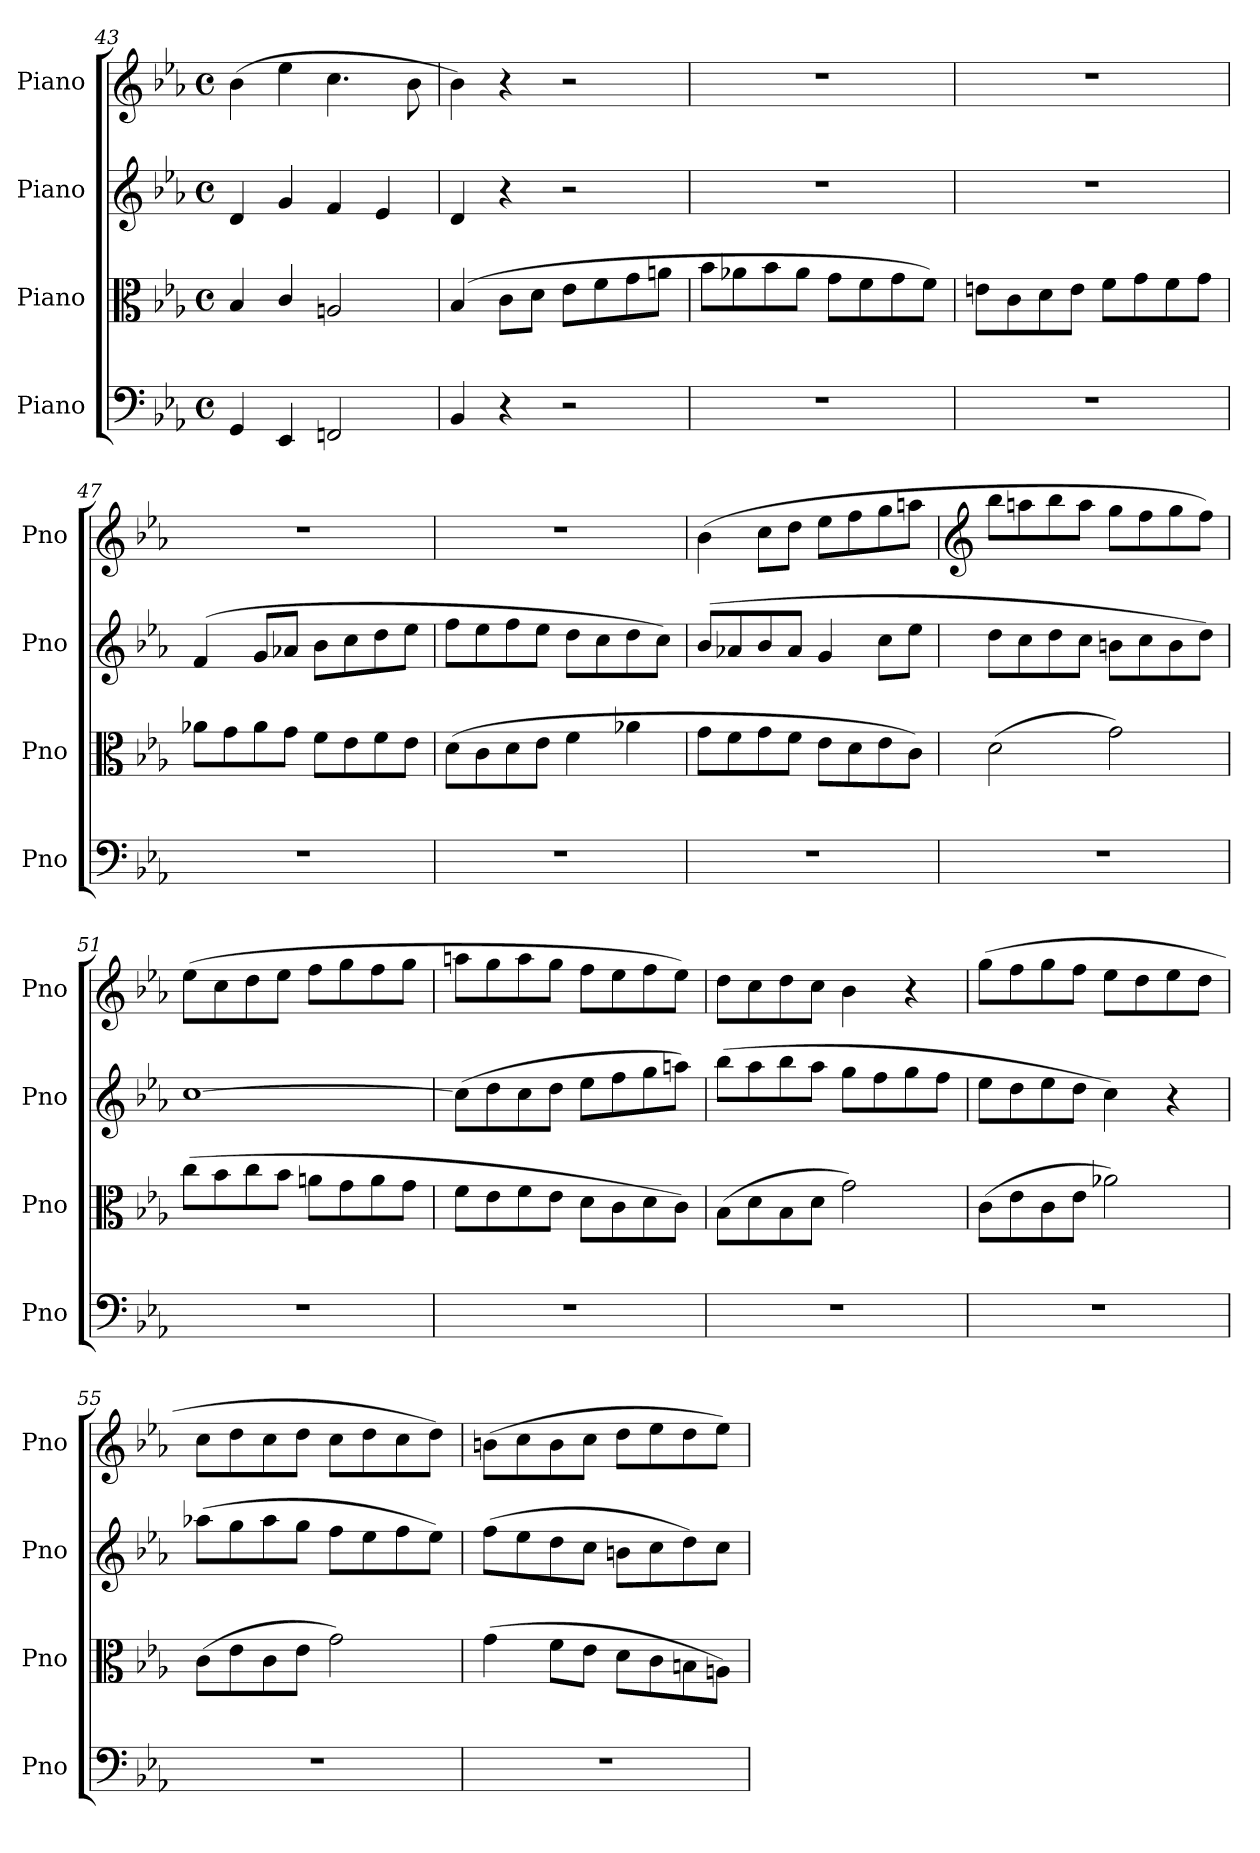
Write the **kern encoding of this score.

**kern	**kern	**kern	**kern
*part4	*part3	*part2	*part1
*staff4	*staff3	*staff2	*staff1
*I"Piano	*I"Piano	*I"Piano	*I"Piano
*I'Pno	*I'Pno	*I'Pno	*I'Pno
*clefF4	*clefC3	*clefG2	*clefG2
*k[b-e-a-]	*k[b-e-a-]	*k[b-e-a-]	*k[b-e-a-]
*M4/4	*M4/4	*M4/4	*M4/4
*met(c)	*met(c)	*met(c)	*met(c)
=43	=43	=43	=43
4GG/	4B-/	4d/	(4b-\
4EE-/	4c/	4g/	4ee-\
2FFn/	2An/	4f/	4.cc\
.	.	4e-/	.
.	.	.	8b-\
=44	=44	=44	=44
4BB-/	(4B-/	4d/	4b-\)
4r	8c\L	4r	4r
.	8d\J	.	.
2r	8e-\L	2r	2r
.	8f\	.	.
.	8g\	.	.
.	8an\J	.	.
=45	=45	=45	=45
1r	8b-\L	1r	1r
.	8a-X\	.	.
.	8b-\	.	.
.	8a-\J	.	.
.	8g\L	.	.
.	8f\	.	.
.	8g\	.	.
.	8f\J)	.	.
=46	=46	=46	=46
1r	8en\L	1r	1r
.	8c\	.	.
.	8d\	.	.
.	8e\J	.	.
.	8f\L	.	.
.	8g\	.	.
.	8f\	.	.
.	8g\J	.	.
=47	=47	=47	=47
1r	8a-X\L	(4f/	1r
.	8g\	.	.
.	8a-\	8g/L	.
.	8g\J	8a-X/J	.
.	8f\L	8b-\L	.
.	8e-\	8cc\	.
.	8f\	8dd\	.
.	8e-\J	8ee-\J	.
=48	=48	=48	=48
1r	(8d\L	8ff\L	1r
.	8c\	8ee-\	.
.	8d\	8ff\	.
.	8e-\J	8ee-\J	.
.	4f\	8dd\L	.
.	.	8cc\	.
.	4a-X\	8dd\	.
.	.	8cc\J)	.
=49	=49	=49	=49
1r	8g\L	(8b-/L	(4b-\
.	8f\	8a-X/	.
.	8g\	8b-/	8cc\L
.	8f\J	8a-/J	8dd\J
.	8e-\L	4g/	8ee-\L
.	8d\	.	8ff\
.	8e-\	8cc\L	8gg\
.	8c\J)	8ee-\J	8aan\J
!!LO:PB:g=z
=50	=50	=50	=50
*	*	*	*clefG2
1r	(2d\	8dd\L	8bb-\L
.	.	8cc\	8aan\
.	.	8dd\	8bb-\
.	.	8cc\J	8aa\J
.	2g\)	8bn\L	8gg\L
.	.	8cc\	8ff\
.	.	8b\	8gg\
.	.	8dd\J)	8ff\J)
=51	=51	=51	=51
1r	(8cc\L	[1cc	(8ee-\L
.	8b-\	.	8cc\
.	8cc\	.	8dd\
.	8b-\J	.	8ee-\J
.	8an\L	.	8ff\L
.	8g\	.	8gg\
.	8a\	.	8ff\
.	8g\J	.	8gg\J
=52	=52	=52	=52
1r	8f\L	(8cc\L]	8aan\L
.	8e-\	8dd\	8gg\
.	8f\	8cc\	8aa\
.	8e-\J	8dd\J	8gg\J
.	8d\L	8ee-\L	8ff\L
.	8c\	8ff\	8ee-\
.	8d\	8gg\	8ff\
.	8c\J)	8aan\J)	8ee-\J)
=53	=53	=53	=53
1r	(8B-\L	(8bb-\L	8dd\L
.	8d\	8aa-\	8cc\
.	8B-\	8bb-\	8dd\
.	8d\J	8aa-\J	8cc\J
.	2g\)	8gg\L	4b-\
.	.	8ff\	.
.	.	8gg\	4r
.	.	8ff\J	.
=54	=54	=54	=54
1r	(8c\L	8ee-\L	(8gg\L
.	8e-\	8dd\	8ff\
.	8c\	8ee-\	8gg\
.	8e-\J	8dd\J	8ff\J
.	2a-X\)	4cc\)	8ee-\L
.	.	.	8dd\
.	.	4r	8ee-\
.	.	.	8dd\J
=55	=55	=55	=55
1r	(8c\L	(8aa-X\L	8cc\L
.	8e-\	8gg\	8dd\
.	8c\	8aa-\	8cc\
.	8e-\J	8gg\J	8dd\J
.	2g\)	8ff\L	8cc\L
.	.	8ee-\	8dd\
.	.	8ff\	8cc\
.	.	8ee-\J)	8dd\J)
=56	=56	=56	=56
1r	(4g\	(8ff\L	(8bn\L
.	.	8ee-\	8cc\
.	8f\L	8dd\	8b\
.	8e-\J	8cc\J	8cc\J
.	8d\L	8bn\L	8dd\L
.	8c\	8cc\	8ee-\
.	8Bn\	8dd\)	8dd\
.	8An\J)	8cc\J	8ee-\J)
=	=	=	=
*-	*-	*-	*-
